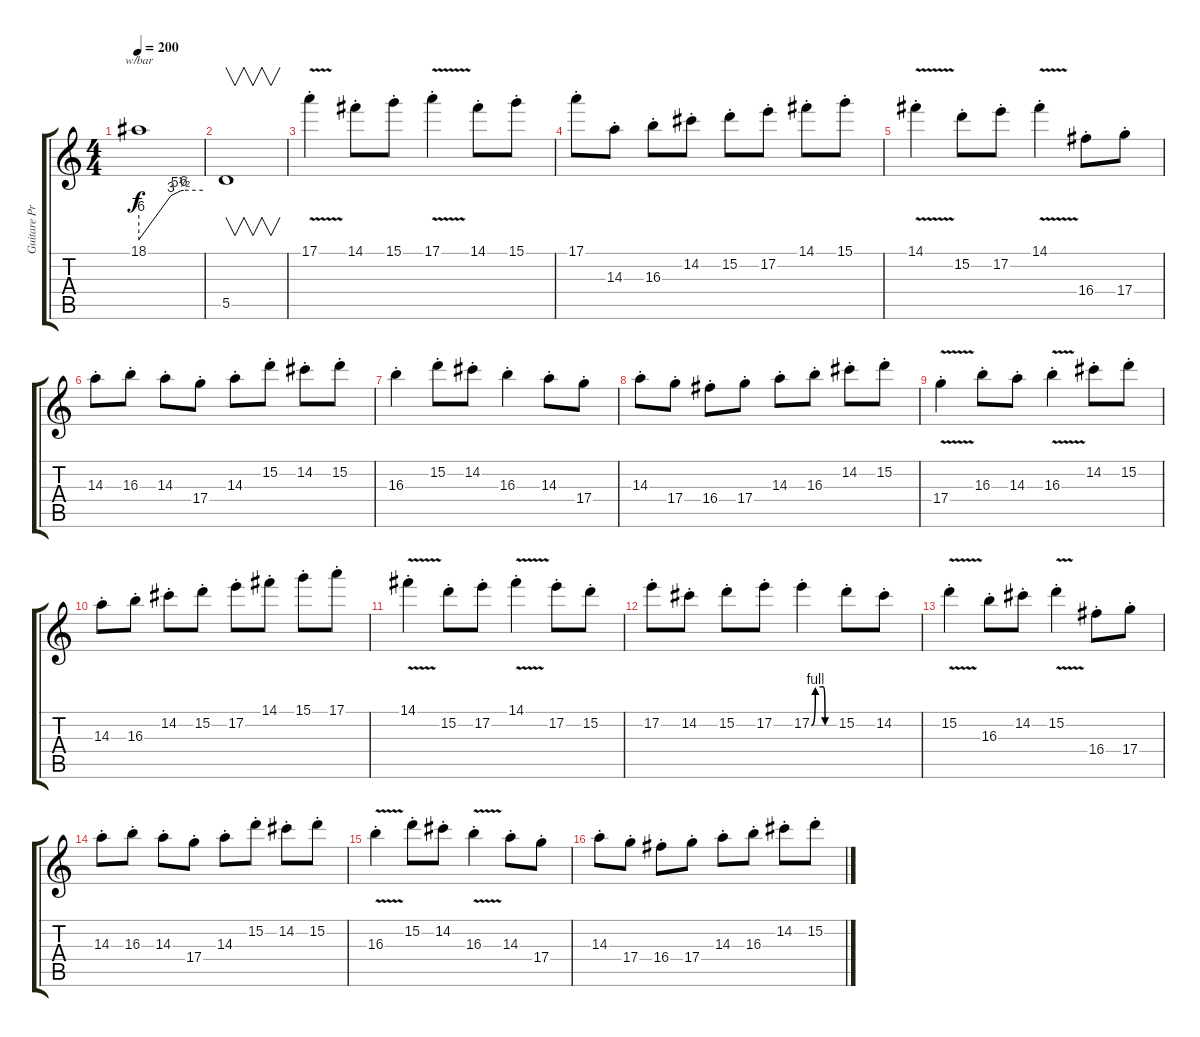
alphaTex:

\track ("Guitare Principale" "Guitare Pr") {instrument distortionguitar}
\staff {score tabs}
\tuning (E4 B3 G3 D3 A2 E2) {hide}
\ts (4 4)
\tempo 200
\clef g2
\ks c
18.1.1{tbe (custom default 0 -24 30 12 39 22 42 24 60 24) dy f} |
5.5{t}.1{v} |
17.1{v st}.4 14.1{st}.8 15.1{st}.8 17.1{v st}.4 14.1{st}.8 15.1{st}.8 |
17.1{st}.8 14.3{st}.8 16.3{st}.8 14.2{st}.8 15.2{st}.8 17.2{st}.8 14.1{st}.8 15.1{st}.8 |
14.1{v st}.4 15.2{st}.8 17.2{st}.8 14.1{v st}.4 16.4{st}.8 17.4{st}.8 |
14.3{st}.8 16.3{st}.8 14.3{st}.8 17.4{st}.8 14.3{st}.8 15.2{st}.8 14.2{st}.8 15.2{st}.8 |
16.3{st}.4 15.2{st}.8 14.2{st}.8 16.3{st}.4 14.3{st}.8 17.4{st}.8 |
14.3{st}.8 17.4{st}.8 16.4{st}.8 17.4{st}.8 14.3{st}.8 16.3{st}.8 14.2{st}.8 15.2{st}.8 |
17.4{v st}.4 16.3{st}.8 14.3{st}.8 16.3{v st}.4 14.2{st}.8 15.2{st}.8 |
14.3{st}.8 16.3{st}.8 14.2{st}.8 15.2{st}.8 17.2{st}.8 14.1{st}.8 15.1{st}.8 17.1{st}.8 |
14.1{v st}.4 15.2{st}.8 17.2{st}.8 14.1{v st}.4 17.2{st}.8 15.2{st}.8 |
17.2{st}.8 14.2{st}.8 15.2{st}.8 17.2{st}.8 17.2{be (custom 0 0 10 4 30 4 35 0 60 0) st}.4 15.2{st}.8 14.2{st}.8 |
15.2{v st}.4 16.3{st}.8 14.2{st}.8 15.2{v st}.4 16.4{st}.8 17.4{st}.8 |
14.3{st}.8 16.3{st}.8 14.3{st}.8 17.4{st}.8 14.3{st}.8 15.2{st}.8 14.2{st}.8 15.2{st}.8 |
16.3{v st}.4 15.2{st}.8 14.2{st}.8 16.3{v st}.4 14.3{st}.8 17.4{st}.8 |
14.3{st}.8 17.4{st}.8 16.4{st}.8 17.4{st}.8 14.3{st}.8 16.3{st}.8 14.2{st}.8 15.2{st}.8
